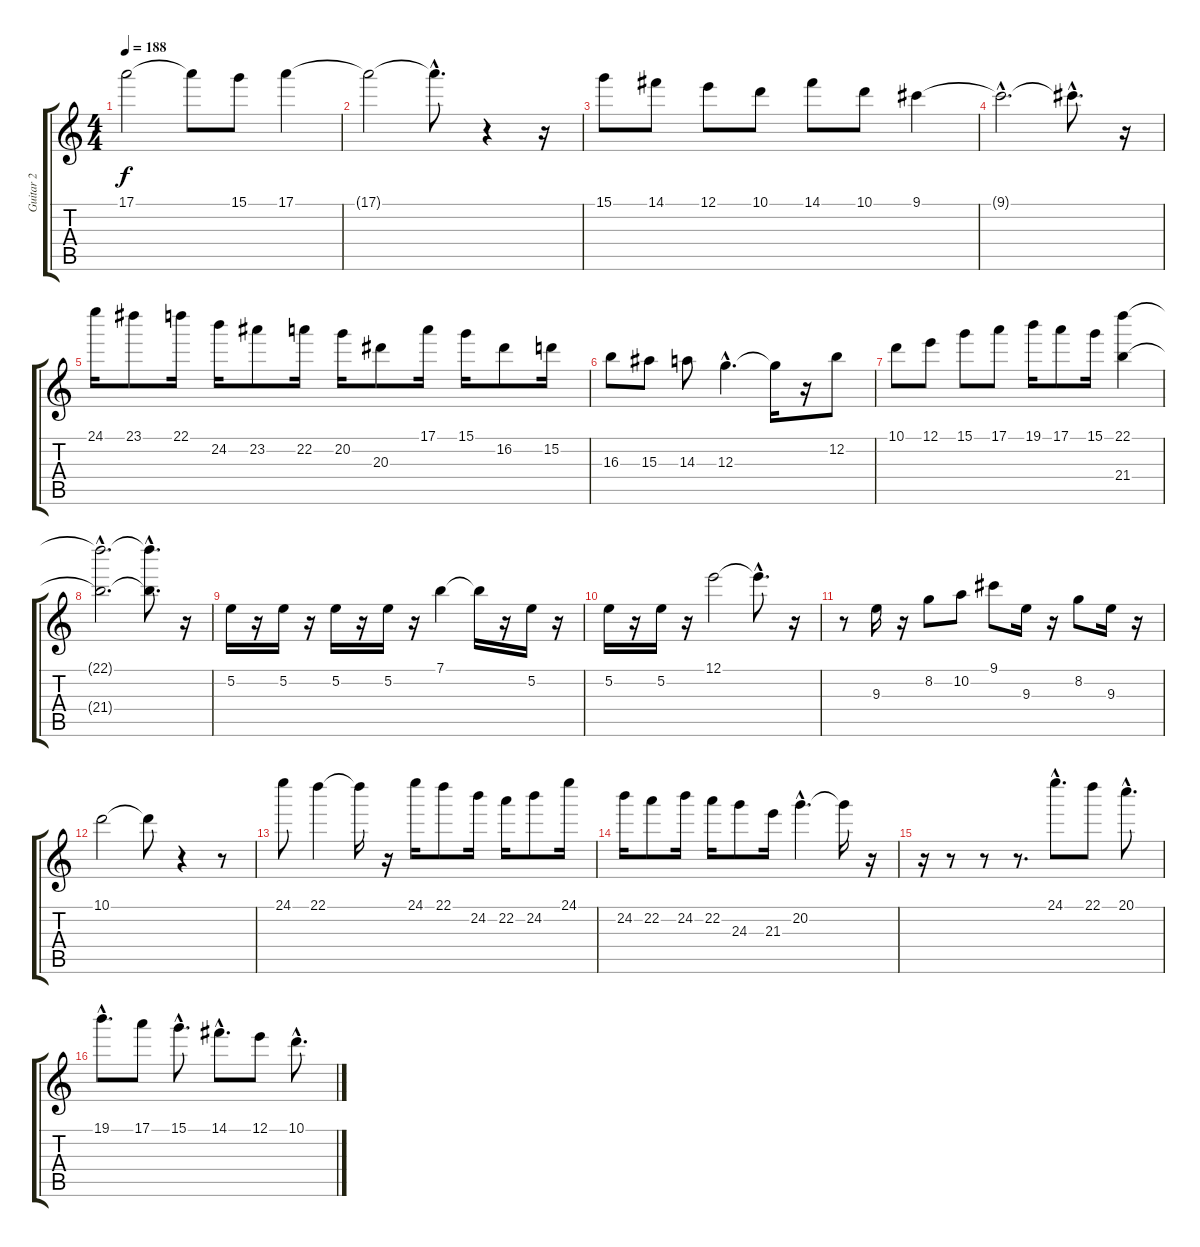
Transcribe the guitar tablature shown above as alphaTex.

\track ("Guitar 2" "Guitar 2") {instrument distortionguitar}
\staff {score tabs}
\tuning (E4 B3 G3 D3 A2 E2) {hide}
\ts (4 4)
\tempo 188
\clef g2
\ks c
17.1.2{dy f} 17.1{t}.8 15.1.8 17.1.4 |
17.1{t}.2 17.1{hac t}.8{d} r.4 r.16 |
15.1.8 14.1.8 12.1.8 10.1.8 14.1.8 10.1.8 9.1.4 |
9.1{hac t}.2{d} 9.1{hac t}.8{d} r.16 |
24.1.16 23.1.8 22.1.16 24.2.16 23.2.8 22.2.16 20.2.16 20.3.8 17.1.16 15.1.16 16.2.8 15.2.16 |
16.3.8 15.3.8 14.3.8 12.3{hac}.4{d} 12.3{t}.16 r.16 12.2.8 |
10.1.8 12.1.8 15.1.8 17.1.8 19.1.16 17.1.8 15.1.16 (22.1 21.4).4 |
(22.1{hac t} 21.4{hac t}).2{d} (22.1{hac t} 21.4{hac t}).8{d} r.16 |
5.2.16 r.16 5.2.16 r.16 5.2.16 r.16 5.2.16 r.16 7.1.4 7.1{t}.16 r.16 5.2.16 r.16 |
5.2.16 r.16 5.2.16 r.16 12.1.2 12.1{hac t}.8{d} r.16 |
r.8 9.3.16 r.16 8.2.8 10.2.8 9.1.8 9.3.16 r.16 8.2.8 9.3.16 r.16 |
10.1.2 10.1{t}.8 r.4 r.8 |
24.1.8 22.1.4 22.1{t}.16 r.16 24.1.16 22.1.8 24.2.16 22.2.16 24.2.8 24.1.16 |
24.2.16 22.2.8 24.2.16 22.2.16 24.3.8 21.3.16 20.2{hac}.4{d} 20.2{t}.16 r.16 |
r.16 r.8 r.8 r.8{d} 24.1{hac}.8{d} 22.1.8 20.1{hac}.8{d} |
19.1{hac}.8{d} 17.1.8 15.1{hac}.8{d} 14.1{hac}.8{d} 12.1.8 10.1{hac}.8{d}
